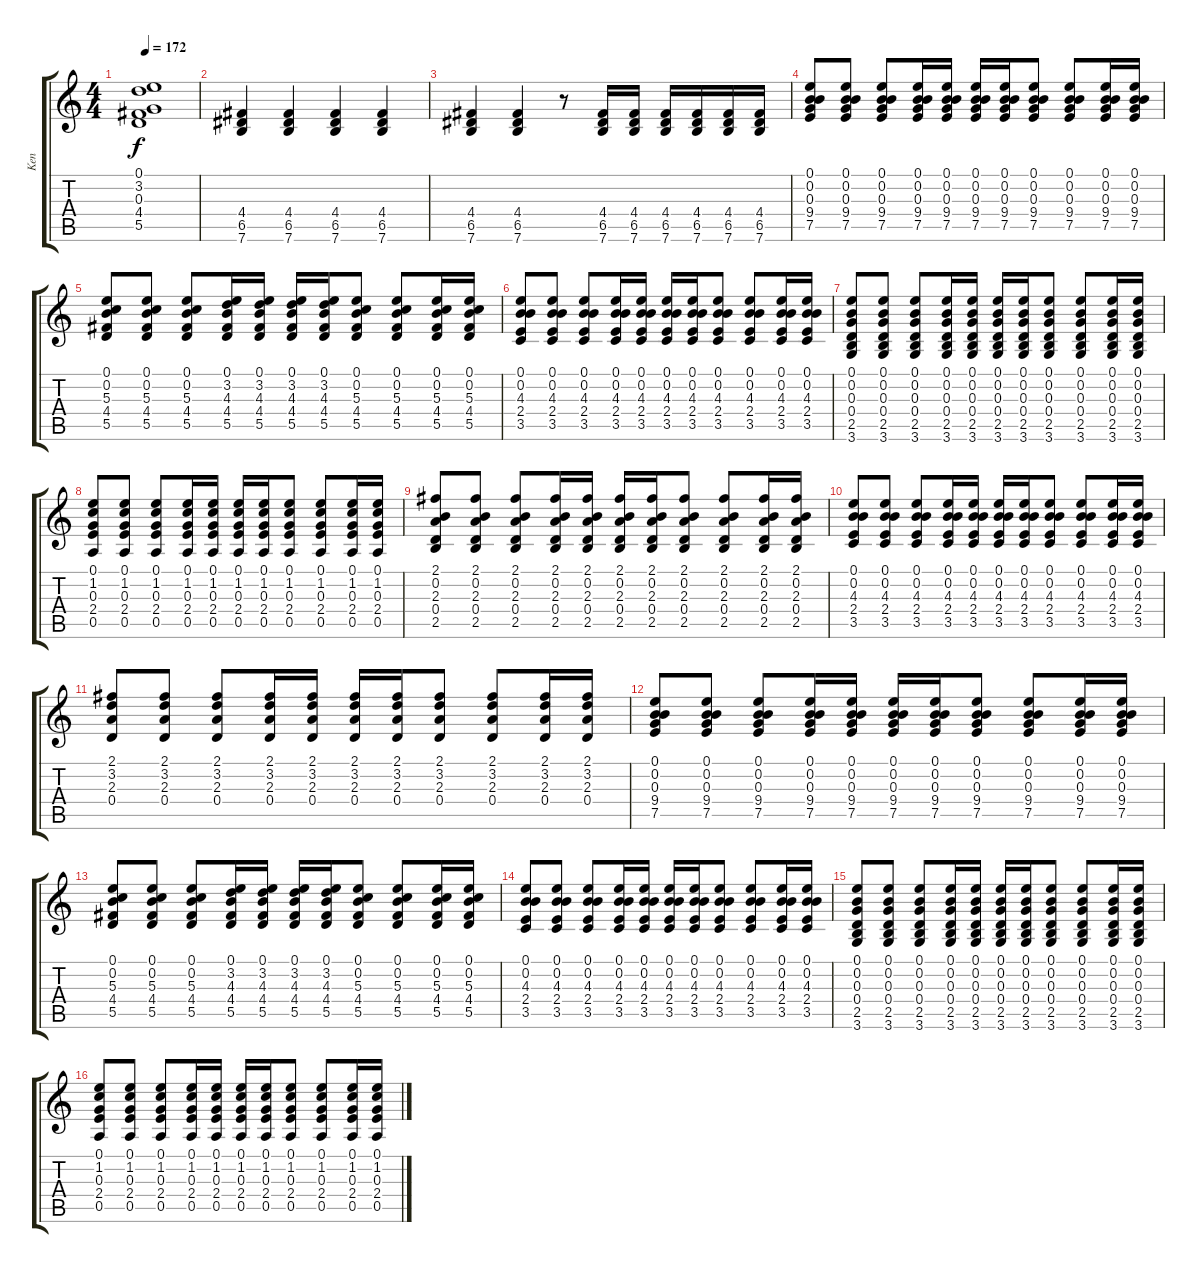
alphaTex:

\track ("Ken" "Ken") {instrument distortionguitar}
\staff {score tabs}
\tuning (E4 B3 G3 D3 A2 E2) {hide}
\ts (4 4)
\tempo 172
\clef g2
\ks c
(0.1{t} 3.2{t} 0.3{t} 4.4{t} 5.5{t}).1{dy f} |
(4.4 6.5 7.6).4 (4.4 6.5 7.6).4 (4.4 6.5 7.6).4 (4.4 6.5 7.6).4 |
(4.4 6.5 7.6).4 (4.4 6.5 7.6).4 r.8 (4.4 6.5 7.6).16{instrument electricguitarmuted} (4.4 6.5 7.6).16 (4.4 6.5 7.6).16 (4.4 6.5 7.6).16 (4.4 6.5 7.6).16 (4.4 6.5 7.6).16 |
(0.1 0.2 0.3 9.4 7.5).8{instrument distortionguitar} (0.1 0.2 0.3 9.4 7.5).8 (0.1 0.2 0.3 9.4 7.5).8 (0.1 0.2 0.3 9.4 7.5).16 (0.1 0.2 0.3 9.4 7.5).16 (0.1 0.2 0.3 9.4 7.5).16 (0.1 0.2 0.3 9.4 7.5).16 (0.1 0.2 0.3 9.4 7.5).8 (0.1 0.2 0.3 9.4 7.5).8 (0.1 0.2 0.3 9.4 7.5).16 (0.1 0.2 0.3 9.4 7.5).16 |
(0.1 0.2 5.3 4.4 5.5).8 (0.1 0.2 5.3 4.4 5.5).8 (0.1 0.2 5.3 4.4 5.5).8 (0.1 3.2 4.3 4.4 5.5).16 (0.1 3.2 4.3 4.4 5.5).16 (0.1 3.2 4.3 4.4 5.5).16 (0.1 3.2 4.3 4.4 5.5).16 (0.1 0.2 5.3 4.4 5.5).8 (0.1 0.2 5.3 4.4 5.5).8 (0.1 0.2 5.3 4.4 5.5).16 (0.1 0.2 5.3 4.4 5.5).16 |
(0.1 0.2 4.3 2.4 3.5).8 (0.1 0.2 4.3 2.4 3.5).8 (0.1 0.2 4.3 2.4 3.5).8 (0.1 0.2 4.3 2.4 3.5).16 (0.1 0.2 4.3 2.4 3.5).16 (0.1 0.2 4.3 2.4 3.5).16 (0.1 0.2 4.3 2.4 3.5).16 (0.1 0.2 4.3 2.4 3.5).8 (0.1 0.2 4.3 2.4 3.5).8 (0.1 0.2 4.3 2.4 3.5).16 (0.1 0.2 4.3 2.4 3.5).16 |
(0.1 0.2 0.3 0.4 2.5 3.6).8 (0.1 0.2 0.3 0.4 2.5 3.6).8 (0.1 0.2 0.3 0.4 2.5 3.6).8 (0.1 0.2 0.3 0.4 2.5 3.6).16 (0.1 0.2 0.3 0.4 2.5 3.6).16 (0.1 0.2 0.3 0.4 2.5 3.6).16 (0.1 0.2 0.3 0.4 2.5 3.6).16 (0.1 0.2 0.3 0.4 2.5 3.6).8 (0.1 0.2 0.3 0.4 2.5 3.6).8 (0.1 0.2 0.3 0.4 2.5 3.6).16 (0.1 0.2 0.3 0.4 2.5 3.6).16 |
(0.1 1.2 0.3 2.4 0.5).8 (0.1 1.2 0.3 2.4 0.5).8 (0.1 1.2 0.3 2.4 0.5).8 (0.1 1.2 0.3 2.4 0.5).16 (0.1 1.2 0.3 2.4 0.5).16 (0.1 1.2 0.3 2.4 0.5).16 (0.1 1.2 0.3 2.4 0.5).16 (0.1 1.2 0.3 2.4 0.5).8 (0.1 1.2 0.3 2.4 0.5).8 (0.1 1.2 0.3 2.4 0.5).16 (0.1 1.2 0.3 2.4 0.5).16 |
(2.1 0.2 2.3 0.4 2.5).8 (2.1 0.2 2.3 0.4 2.5).8 (2.1 0.2 2.3 0.4 2.5).8 (2.1 0.2 2.3 0.4 2.5).16 (2.1 0.2 2.3 0.4 2.5).16 (2.1 0.2 2.3 0.4 2.5).16 (2.1 0.2 2.3 0.4 2.5).16 (2.1 0.2 2.3 0.4 2.5).8 (2.1 0.2 2.3 0.4 2.5).8 (2.1 0.2 2.3 0.4 2.5).16 (2.1 0.2 2.3 0.4 2.5).16 |
(0.1 0.2 4.3 2.4 3.5).8 (0.1 0.2 4.3 2.4 3.5).8 (0.1 0.2 4.3 2.4 3.5).8 (0.1 0.2 4.3 2.4 3.5).16 (0.1 0.2 4.3 2.4 3.5).16 (0.1 0.2 4.3 2.4 3.5).16 (0.1 0.2 4.3 2.4 3.5).16 (0.1 0.2 4.3 2.4 3.5).8 (0.1 0.2 4.3 2.4 3.5).8 (0.1 0.2 4.3 2.4 3.5).16 (0.1 0.2 4.3 2.4 3.5).16 |
(2.1 3.2 2.3 0.4).8 (2.1 3.2 2.3 0.4).8 (2.1 3.2 2.3 0.4).8 (2.1 3.2 2.3 0.4).16 (2.1 3.2 2.3 0.4).16 (2.1 3.2 2.3 0.4).16 (2.1 3.2 2.3 0.4).16 (2.1 3.2 2.3 0.4).8 (2.1 3.2 2.3 0.4).8 (2.1 3.2 2.3 0.4).16 (2.1 3.2 2.3 0.4).16 |
(0.1 0.2 0.3 9.4 7.5).8 (0.1 0.2 0.3 9.4 7.5).8 (0.1 0.2 0.3 9.4 7.5).8 (0.1 0.2 0.3 9.4 7.5).16 (0.1 0.2 0.3 9.4 7.5).16 (0.1 0.2 0.3 9.4 7.5).16 (0.1 0.2 0.3 9.4 7.5).16 (0.1 0.2 0.3 9.4 7.5).8 (0.1 0.2 0.3 9.4 7.5).8 (0.1 0.2 0.3 9.4 7.5).16 (0.1 0.2 0.3 9.4 7.5).16 |
(0.1 0.2 5.3 4.4 5.5).8 (0.1 0.2 5.3 4.4 5.5).8 (0.1 0.2 5.3 4.4 5.5).8 (0.1 3.2 4.3 4.4 5.5).16 (0.1 3.2 4.3 4.4 5.5).16 (0.1 3.2 4.3 4.4 5.5).16 (0.1 3.2 4.3 4.4 5.5).16 (0.1 0.2 5.3 4.4 5.5).8 (0.1 0.2 5.3 4.4 5.5).8 (0.1 0.2 5.3 4.4 5.5).16 (0.1 0.2 5.3 4.4 5.5).16 |
(0.1 0.2 4.3 2.4 3.5).8 (0.1 0.2 4.3 2.4 3.5).8 (0.1 0.2 4.3 2.4 3.5).8 (0.1 0.2 4.3 2.4 3.5).16 (0.1 0.2 4.3 2.4 3.5).16 (0.1 0.2 4.3 2.4 3.5).16 (0.1 0.2 4.3 2.4 3.5).16 (0.1 0.2 4.3 2.4 3.5).8 (0.1 0.2 4.3 2.4 3.5).8 (0.1 0.2 4.3 2.4 3.5).16 (0.1 0.2 4.3 2.4 3.5).16 |
(0.1 0.2 0.3 0.4 2.5 3.6).8 (0.1 0.2 0.3 0.4 2.5 3.6).8 (0.1 0.2 0.3 0.4 2.5 3.6).8 (0.1 0.2 0.3 0.4 2.5 3.6).16 (0.1 0.2 0.3 0.4 2.5 3.6).16 (0.1 0.2 0.3 0.4 2.5 3.6).16 (0.1 0.2 0.3 0.4 2.5 3.6).16 (0.1 0.2 0.3 0.4 2.5 3.6).8 (0.1 0.2 0.3 0.4 2.5 3.6).8 (0.1 0.2 0.3 0.4 2.5 3.6).16 (0.1 0.2 0.3 0.4 2.5 3.6).16 |
(0.1 1.2 0.3 2.4 0.5).8 (0.1 1.2 0.3 2.4 0.5).8 (0.1 1.2 0.3 2.4 0.5).8 (0.1 1.2 0.3 2.4 0.5).16 (0.1 1.2 0.3 2.4 0.5).16 (0.1 1.2 0.3 2.4 0.5).16 (0.1 1.2 0.3 2.4 0.5).16 (0.1 1.2 0.3 2.4 0.5).8 (0.1 1.2 0.3 2.4 0.5).8 (0.1 1.2 0.3 2.4 0.5).16 (0.1 1.2 0.3 2.4 0.5).16
